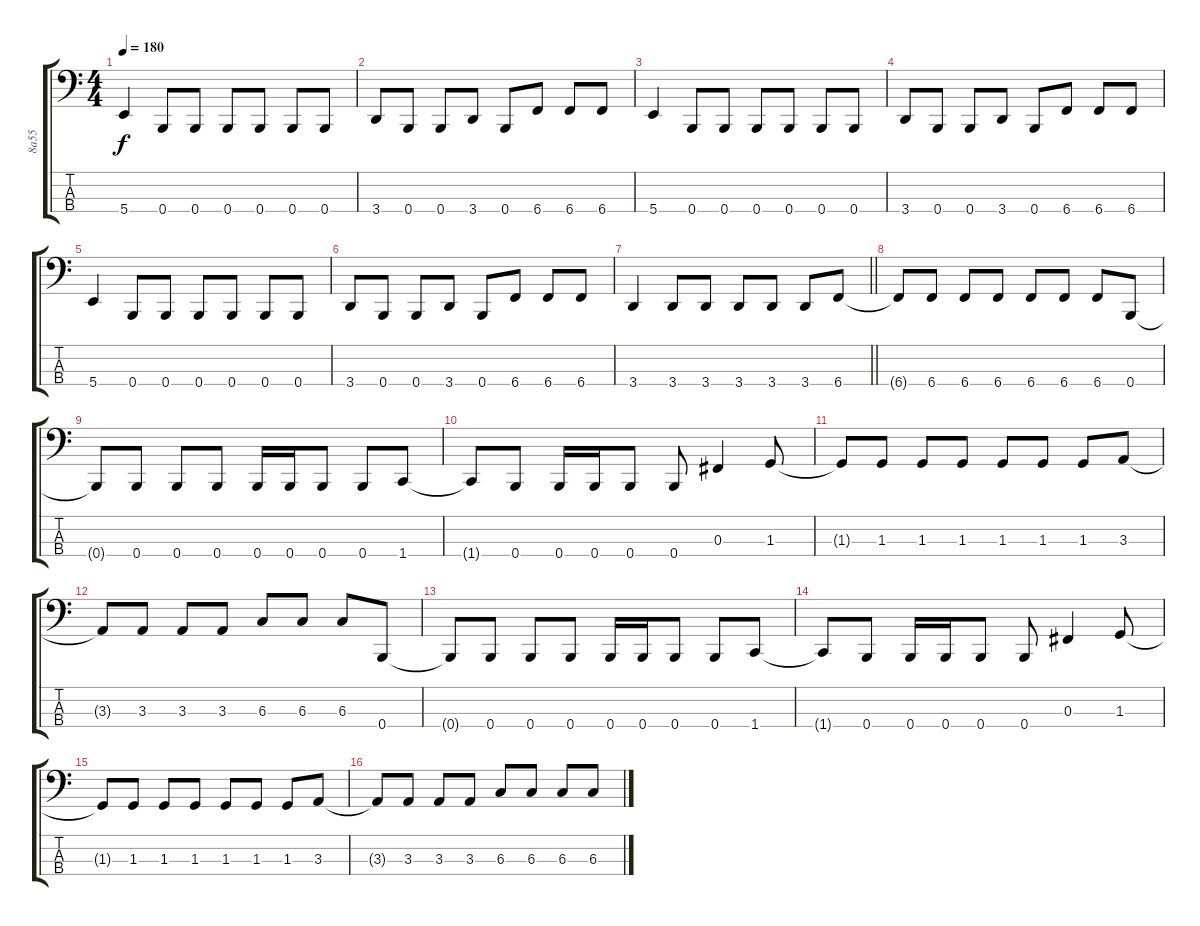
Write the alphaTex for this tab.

\track ("8a55" "8a55") {instrument electricbassfinger}
\staff {score tabs}
\tuning (E2 B1 Gb1 B0) {hide}
\ts (4 4)
\tempo 180
\clef f4
\ks c
5.4.4{dy f instrument electricbassfinger} 0.4.8 0.4.8 0.4.8 0.4.8 0.4.8 0.4.8 |
3.4.8 0.4.8 0.4.8 3.4.8 0.4.8 6.4.8 6.4.8 6.4.8 |
5.4.4 0.4.8 0.4.8 0.4.8 0.4.8 0.4.8 0.4.8 |
3.4.8 0.4.8 0.4.8 3.4.8 0.4.8 6.4.8 6.4.8 6.4.8 |
5.4.4 0.4.8 0.4.8 0.4.8 0.4.8 0.4.8 0.4.8 |
3.4.8 0.4.8 0.4.8 3.4.8 0.4.8 6.4.8 6.4.8 6.4.8 |
\barLineRight lightlight
3.4.4 3.4.8 3.4.8 3.4.8 3.4.8 3.4.8 6.4.8 |
\section ("" "")
6.4{t}.8 6.4.8 6.4.8 6.4.8 6.4.8 6.4.8 6.4.8 0.4.8 |
0.4{t}.8 0.4.8 0.4.8 0.4.8 0.4.16 0.4.16 0.4.8 0.4.8 1.4.8 |
1.4{t}.8 0.4.8 0.4.16 0.4.16 0.4.8 0.4.8 0.3.4 1.3.8 |
1.3{t}.8 1.3.8 1.3.8 1.3.8 1.3.8 1.3.8 1.3.8 3.3.8 |
3.3{t}.8 3.3.8 3.3.8 3.3.8 6.3.8 6.3.8 6.3.8 0.4.8 |
0.4{t}.8 0.4.8 0.4.8 0.4.8 0.4.16 0.4.16 0.4.8 0.4.8 1.4.8 |
1.4{t}.8 0.4.8 0.4.16 0.4.16 0.4.8 0.4.8 0.3.4 1.3.8 |
1.3{t}.8 1.3.8 1.3.8 1.3.8 1.3.8 1.3.8 1.3.8 3.3.8 |
3.3{t}.8 3.3.8 3.3.8 3.3.8 6.3.8 6.3.8 6.3.8 6.3.8
